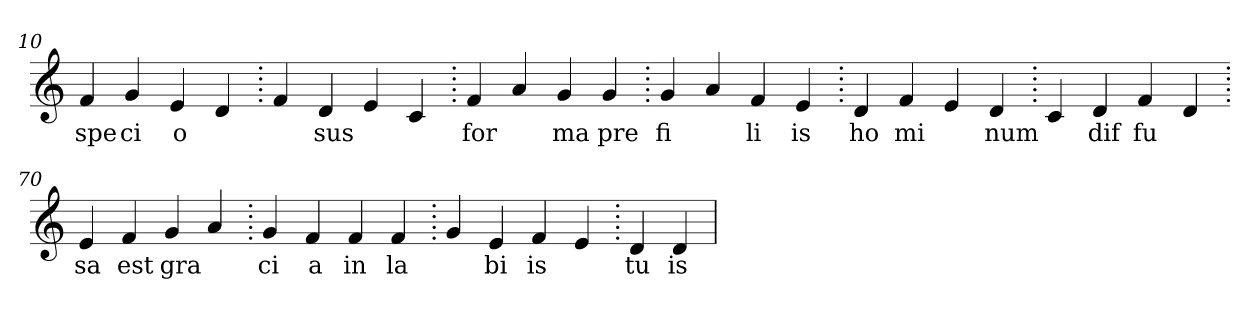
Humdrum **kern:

**kern	**text
*part1	*part1
*staff1	*staff1
*clefG2	*
=10.	=10.
4f	spe
4g	ci
4e	o
4d	.
=20.	=20.
4f	.
4d	sus
4e	.
4c	.
=30.	=30.
4f	for
4a	.
4g	ma
4g	pre
=40.	=40.
4g	fi
4a	.
4f	li
4e	is
=50.	=50.
4d	ho
4f	mi
4e	.
4d	num
=60.	=60.
4c	.
4d	dif
4f	fu
4d	.
=70.	=70.
4e	sa
4f	est
4g	gra
4a	.
=80.	=80.
4g	ci
4f	a
4f	in
4f	la
=90.	=90.
4g	.
4e	bi
4f	is
4e	.
=100.	=100.
4d	tu
4d	is
=	=
*-	*-
